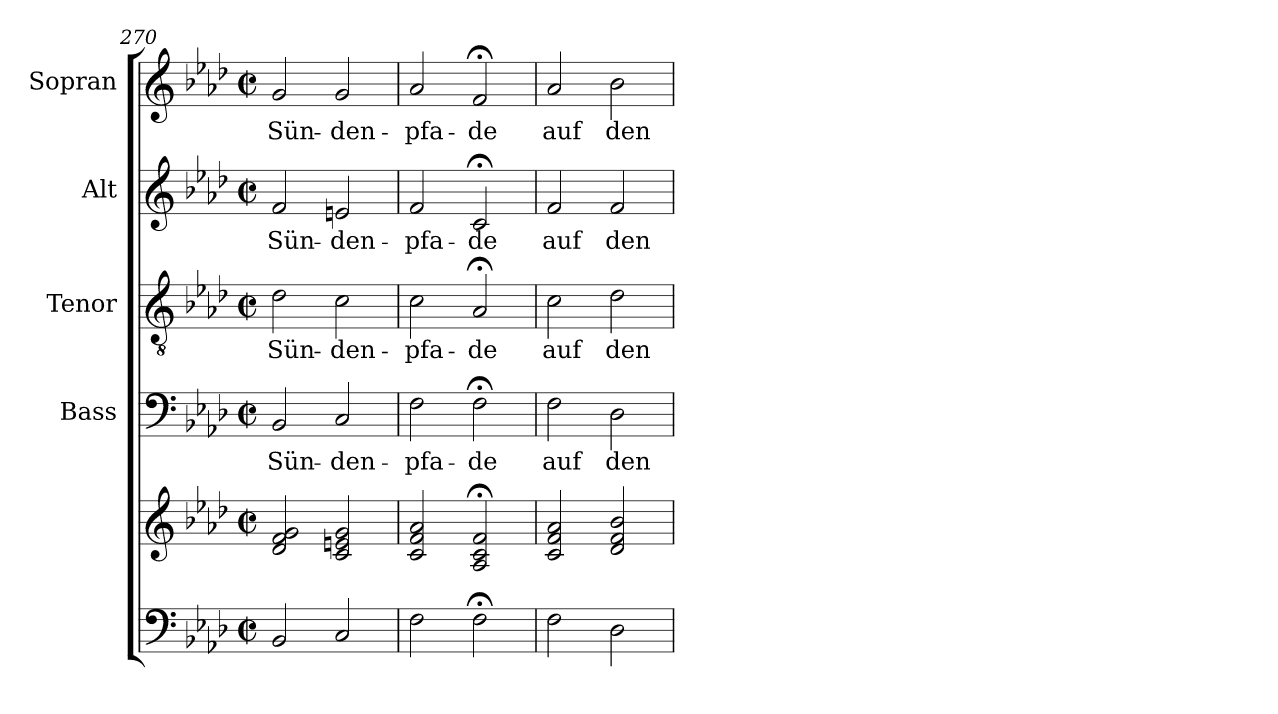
**kern	**kern	**kern	**text	**kern	**text	**kern	**text	**kern	**text
*part5	*part5	*part4	*part4	*part3	*part3	*part2	*part2	*part1	*part1
*staff6	*staff5	*staff4	*staff4	*staff3	*staff3	*staff2	*staff2	*staff1	*staff1
*	*	*I"Bass	*	*I"Tenor	*	*I"Alt	*	*I"Sopran	*
*	*	*I'B.	*	*I'T.	*	*I'A.	*	*I'S.	*
*clefF4	*clefG2	*clefF4	*	*clefGv2	*	*clefG2	*	*clefG2	*
*k[b-e-a-d-]	*k[b-e-a-d-]	*k[b-e-a-d-]	*	*k[b-e-a-d-]	*	*k[b-e-a-d-]	*	*k[b-e-a-d-]	*
*A-:	*A-:	*A-:	*	*A-:	*	*A-:	*	*A-:	*
*M2/2	*M2/2	*M2/2	*	*M2/2	*	*M2/2	*	*M2/2	*
*met(c|)	*met(c|)	*met(c|)	*	*met(c|)	*	*met(c|)	*	*met(c|)	*
=270	=270	=270	=270	=270	=270	=270	=270	=270	=270
!	!	!	!LO:LY:b	!	!LO:LY:b	!	!LO:LY:b	!	!LO:LY:b
2BB-/	2d-/ 2f/ 2g/	2BB-/	Sün-	2d-\	Sün-	2f/	Sün-	2g/	Sün-
!	!	!	!LO:LY:b	!	!LO:LY:b	!	!LO:LY:b	!	!LO:LY:b
2C/	2c/ 2en/ 2g/	2C/	-den-	2c\	-den-	2en/	-den-	2g/	-den-
!!LO:PB:g=z
=271	=271	=271	=271	=271	=271	=271	=271	=271	=271
!	!	!	!LO:LY:b	!	!LO:LY:b	!	!LO:LY:b	!	!LO:LY:b
2F\	2c/ 2f/ 2a-/	2F\	-pfa-	2c\	-pfa-	2f/	-pfa-	2a-/	-pfa-
!	!	!	!LO:LY:b	!	!LO:LY:b	!	!LO:LY:b	!	!LO:LY:b
2F;<\	2A-/;< 2c/;< 2f/;<	2F;<\	-de	2A-;</	-de	2c;</	-de	2f;</	-de
=272	=272	=272	=272	=272	=272	=272	=272	=272	=272
!	!	!	!LO:LY:b	!	!LO:LY:b	!	!LO:LY:b	!	!LO:LY:b
2F\	2c/ 2f/ 2a-/	2F\	auf	2c\	auf	2f/	auf	2a-/	auf
!	!	!	!LO:LY:b	!	!LO:LY:b	!	!LO:LY:b	!	!LO:LY:b
2D-\	2d-/ 2f/ 2b-/	2D-\	den	2d-\	den	2f/	den	2b-\	den
=	=	=	=	=	=	=	=	=	=
*-	*-	*-	*-	*-	*-	*-	*-	*-	*-
